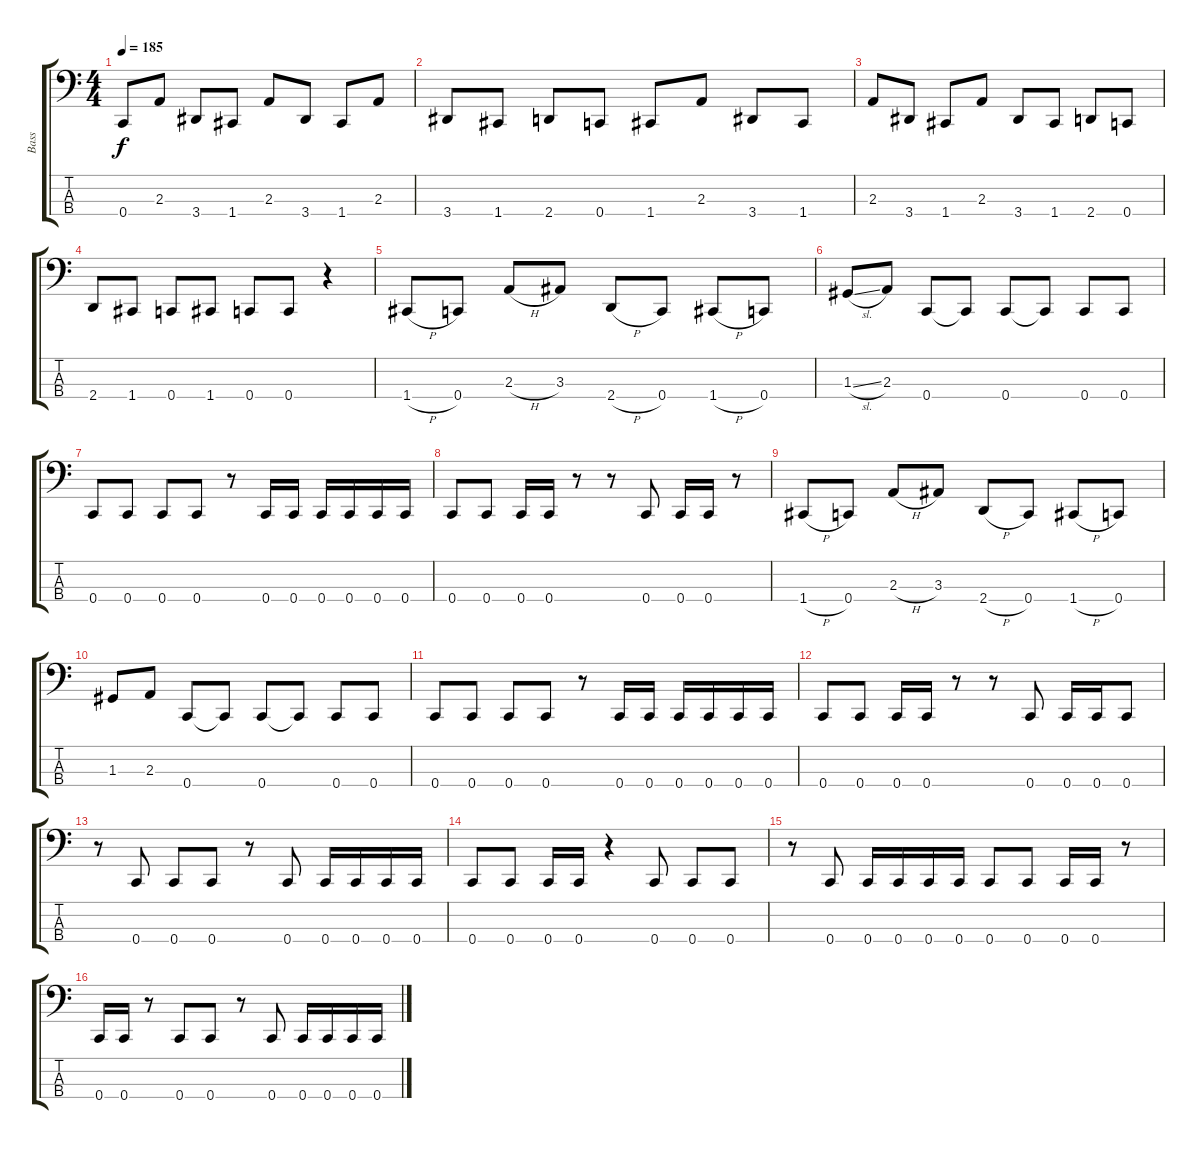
\track ("Bass" "Bass") {instrument electricbassfinger}
\staff {score tabs}
\tuning (F2 C2 G1 C1) {hide}
\ts (4 4)
\tempo 185
\clef f4
\ks c
0.4.8{dy f} 2.3.8 3.4.8 1.4.8 2.3.8 3.4.8 1.4.8 2.3.8 |
3.4.8 1.4.8 2.4.8 0.4.8 1.4.8 2.3.8 3.4.8 1.4.8 |
2.3.8 3.4.8 1.4.8 2.3.8 3.4.8 1.4.8 2.4.8 0.4.8 |
2.4.8 1.4.8 0.4.8 1.4.8 0.4.8 0.4.8 r.4 |
1.4{h}.8 0.4.8 2.3{h}.8 3.3.8 2.4{h}.8 0.4.8 1.4{h}.8 0.4.8 |
1.3{sl}.8 2.3.8 0.4.8 0.4{t}.8 0.4.8 0.4{t}.8 0.4.8 0.4.8 |
0.4.8 0.4.8 0.4.8 0.4.8 r.8 0.4.16 0.4.16 0.4.16 0.4.16 0.4.16 0.4.16 |
0.4.8 0.4.8 0.4.16 0.4.16 r.8 r.8 0.4.8 0.4.16 0.4.16 r.8 |
1.4{h}.8 0.4.8 2.3{h}.8 3.3.8 2.4{h}.8 0.4.8 1.4{h}.8 0.4.8 |
1.3.8 2.3.8 0.4.8 0.4{t}.8 0.4.8 0.4{t}.8 0.4.8 0.4.8 |
0.4.8 0.4.8 0.4.8 0.4.8 r.8 0.4.16 0.4.16 0.4.16 0.4.16 0.4.16 0.4.16 |
0.4.8 0.4.8 0.4.16 0.4.16 r.8 r.8 0.4.8 0.4.16 0.4.16 0.4.8 |
r.8 0.4.8 0.4.8 0.4.8 r.8 0.4.8 0.4.16 0.4.16 0.4.16 0.4.16 |
0.4.8 0.4.8 0.4.16 0.4.16 r.4 0.4.8 0.4.8 0.4.8 |
r.8 0.4.8 0.4.16 0.4.16 0.4.16 0.4.16 0.4.8 0.4.8 0.4.16 0.4.16 r.8 |
0.4.16 0.4.16 r.8 0.4.8 0.4.8 r.8 0.4.8 0.4.16 0.4.16 0.4.16 0.4.16
